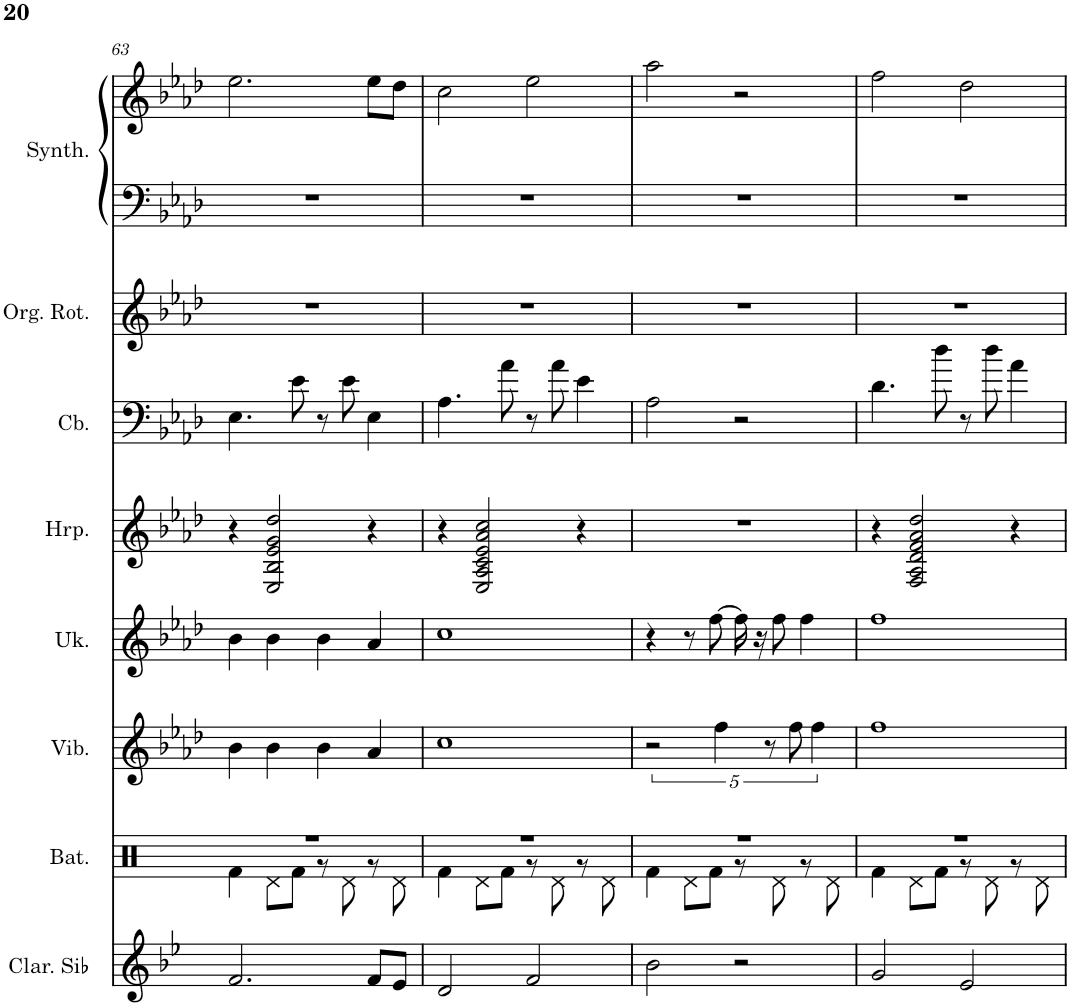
**kern	**kern	**kern	**kern	**kern	**kern	**kern	**kern	**kern
*part8	*part7	*part6	*part5	*part4	*part3	*part2	*part1	*part1
*staff9	*staff8	*staff7	*staff6	*staff5	*staff4	*staff3	*staff2	*staff1
*I"Clarinette en Sib	*I"Batterie	*I"Vibraphone, Vibraphone	*I"Ukulélé, Acoustic Guitar (nylon)	*I"Harpe	*I"Contrebasse, Acoustic Bass	*I"Orgue rotatif, Rock Organ	*I"Synthétiseur d'instruments à cordes, Synth Strings 2	*
*I'Clar. Sib	*I'Bat.	*I'Vib.	*I'Uk.	*I'Hrp.	*I'Cb.	*I'Org. Rot.	*I'Synth.	*
!!LO:PB:g=z
*clefG2	*clefX	*clefG2	*clefG2	*clefG2	*clefF4	*clefG2	*clefF4	*clefG2
*Trd1c2	*	*	*	*	*Trd7c12	*	*	*
*k[b-e-]	*k[]	*k[b-e-a-d-]	*k[b-e-a-d-]	*k[b-e-a-d-]	*k[b-e-a-d-]	*k[b-e-a-d-]	*k[b-e-a-d-]	*k[b-e-a-d-]
*M4/4	*M4/4	*M4/4	*M4/4	*M4/4	*M4/4	*M4/4	*M4/4	*M4/4
=63	=63	=63	=63	=63	=63	=63	=63	=63
*	*^	*	*	*	*	*	*	*
2.f/	1r	4Rf\	4b-\	4b-\	4r	4.E-\	1r	1r	2.ee-\
.	.	8Rd\L	4b-\	4b-\	2E-/ 2B-/ 2e-/ 2g/ 2dd-/	.	.	.	.
.	.	8Rf\J	.	.	.	8e-\	.	.	.
.	.	8r	4b-\	4b-\	.	8r	.	.	.
.	.	8Rd\	.	.	.	8e-\	.	.	.
8f/L	.	8r	4a-/	4a-/	4r	4E-\	.	.	8ee-\L
8e-/J	.	8Rd\	.	.	.	.	.	.	8dd-\J
=64	=64	=64	=64	=64	=64	=64	=64	=64	=64
2d/	1r	4Rf\	1cc	1cc	4r	4.A-\	1r	1r	2cc\
.	.	8Rd\L	.	.	2E-/ 2A-/ 2c/ 2e-/ 2a-/ 2cc/	.	.	.	.
.	.	8Rf\J	.	.	.	8a-\	.	.	.
2f/	.	8r	.	.	.	8r	.	.	2ee-\
.	.	8Rd\	.	.	.	8a-\	.	.	.
.	.	8r	.	.	4r	4e-\	.	.	.
.	.	8Rd\	.	.	.	.	.	.	.
=65	=65	=65	=65	=65	=65	=65	=65	=65	=65
2b-\	1r	4Rf\	5%2r	4r	1r	2A-\	1r	1r	2aa-\
.	.	8Rd\L	.	8r	.	.	.	.	.
.	.	8Rf\J	.	[8ff\	.	.	.	.	.
.	.	.	5ff\	.	.	.	.	.	.
2r	.	8r	.	16ff\]	.	2r	.	.	2r
.	.	.	.	16r	.	.	.	.	.
.	.	.	10r	.	.	.	.	.	.
.	.	8Rd\	.	8ff\	.	.	.	.	.
.	.	.	10ff\	.	.	.	.	.	.
.	.	8r	.	4ff\	.	.	.	.	.
.	.	.	5ff\	.	.	.	.	.	.
.	.	8Rd\	.	.	.	.	.	.	.
=66	=66	=66	=66	=66	=66	=66	=66	=66	=66
2g/	1r	4Rf\	1ff	1ff	4r	4.d-\	1r	1r	2ff\
.	.	8Rd\L	.	.	2F/ 2A-/ 2d-/ 2f/ 2a-/ 2dd-/	.	.	.	.
.	.	8Rf\J	.	.	.	8dd-\	.	.	.
2e-/	.	8r	.	.	.	8r	.	.	2dd-\
.	.	8Rd\	.	.	.	8dd-\	.	.	.
.	.	8r	.	.	4r	4a-\	.	.	.
.	.	8Rd\	.	.	.	.	.	.	.
*	*v	*v	*	*	*	*	*	*	*
=	=	=	=	=	=	=	=	=
*-	*-	*-	*-	*-	*-	*-	*-	*-
